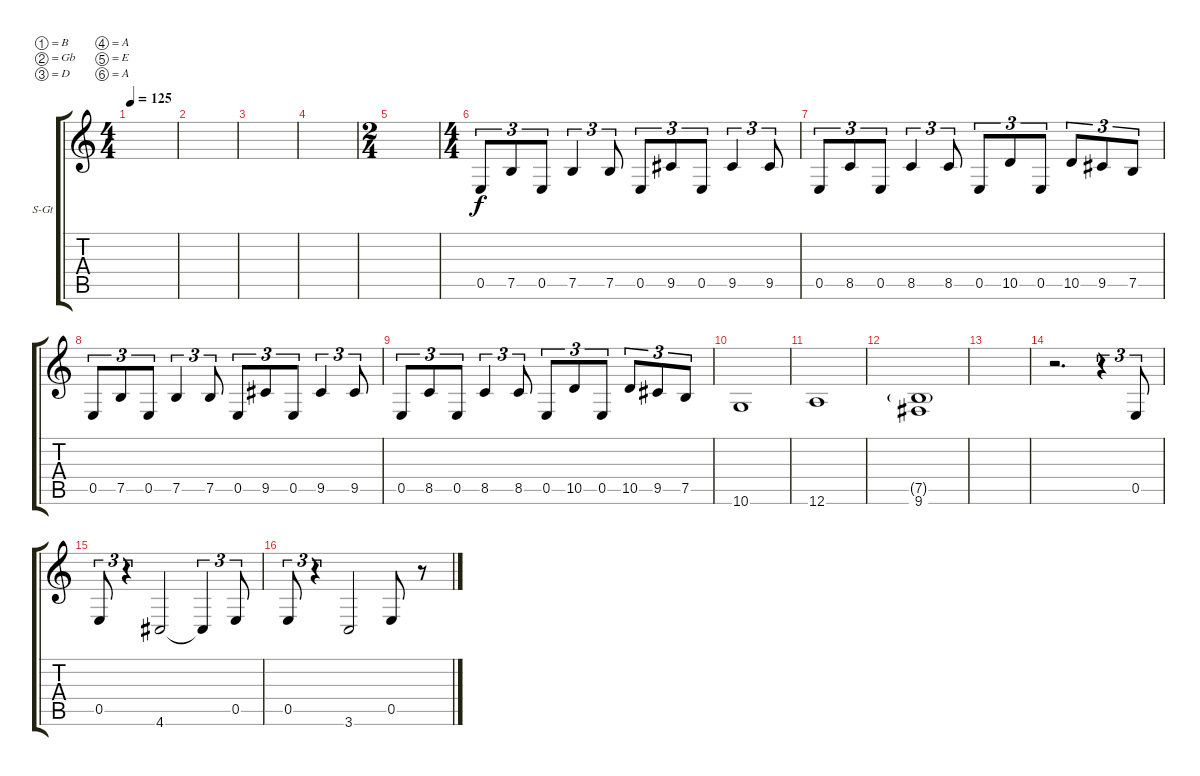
\defaultSystemsLayout 4
\bracketExtendMode groupsimilarinstruments
\firstSystemTrackNameOrientation horizontal
\otherSystemsTrackNameOrientation horizontal
\track ("Rhythm string 01" "S-Gt") {instrument acousticguitarsteel}
\staff {score tabs}
\tuning (B3 Gb3 D3 A2 E2 A1)
\ts (4 4)
\tempo 125
\clef g2
\ks c
|
|
|
|
\ts (2 4)
|
\ts (4 4)
0.5.8{tu (3 2)} 7.5.8{tu (3 2)} 0.5.8{tu (3 2)} 7.5.4{tu (3 2)} 7.5.8{tu (3 2)} 0.5.8{tu (3 2)} 9.5.8{tu (3 2)} 0.5.8{tu (3 2)} 9.5.4{tu (3 2)} 9.5.8{tu (3 2)} |
0.5.8{tu (3 2)} 8.5.8{tu (3 2)} 0.5.8{tu (3 2)} 8.5.4{tu (3 2)} 8.5.8{tu (3 2)} 0.5.8{tu (3 2)} 10.5.8{tu (3 2)} 0.5.8{tu (3 2)} 10.5.8{tu (3 2)} 9.5.8{tu (3 2)} 7.5.8{tu (3 2)} |
0.5.8{tu (3 2)} 7.5.8{tu (3 2)} 0.5.8{tu (3 2)} 7.5.4{tu (3 2)} 7.5.8{tu (3 2)} 0.5.8{tu (3 2)} 9.5.8{tu (3 2)} 0.5.8{tu (3 2)} 9.5.4{tu (3 2)} 9.5.8{tu (3 2)} |
0.5.8{tu (3 2)} 8.5.8{tu (3 2)} 0.5.8{tu (3 2)} 8.5.4{tu (3 2)} 8.5.8{tu (3 2)} 0.5.8{tu (3 2)} 10.5.8{tu (3 2)} 0.5.8{tu (3 2)} 10.5.8{tu (3 2)} 9.5.8{tu (3 2)} 7.5.8{tu (3 2)} |
10.6.1 |
12.6.1 |
(9.6 7.5{g}).1 |
|
r.2{d} r.4{tu (3 2)} 0.5.8{tu (3 2)} |
0.5.8{tu (3 2)} r.4{tu (3 2)} 4.6.2 4.6{t}.4{tu (3 2)} 0.5.8{tu (3 2)} |
0.5.8{tu (3 2)} r.4{tu (3 2)} 3.6.2 0.5.8 r.8
